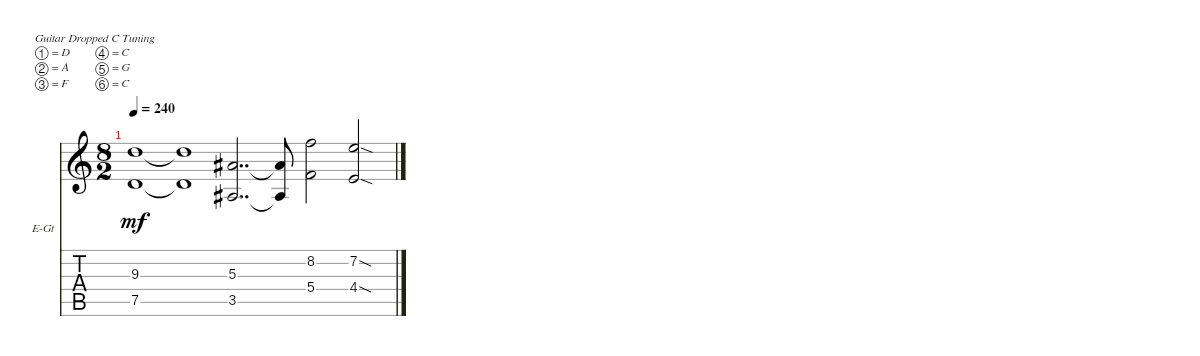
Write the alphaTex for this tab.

\defaultSystemsLayout 4
\bracketExtendMode nobrackets
\firstSystemTrackNameOrientation horizontal
\otherSystemsTrackNameOrientation horizontal
\track ("Gajic" "E-Gt") {instrument distortionguitar}
\staff {score tabs}
\tuning (D4 A3 F3 C3 G2 C2)
\ts (8 2)
\tempo 240
\clef g2
\ks c
(7.5 9.3).1{dy mf} (7.5{t} 9.3{t}).1 (3.5 5.3).2{dd} (3.5{t} 5.3{t}).8 (5.4 8.2).2 (4.4{sod} 7.2{sod}).2
